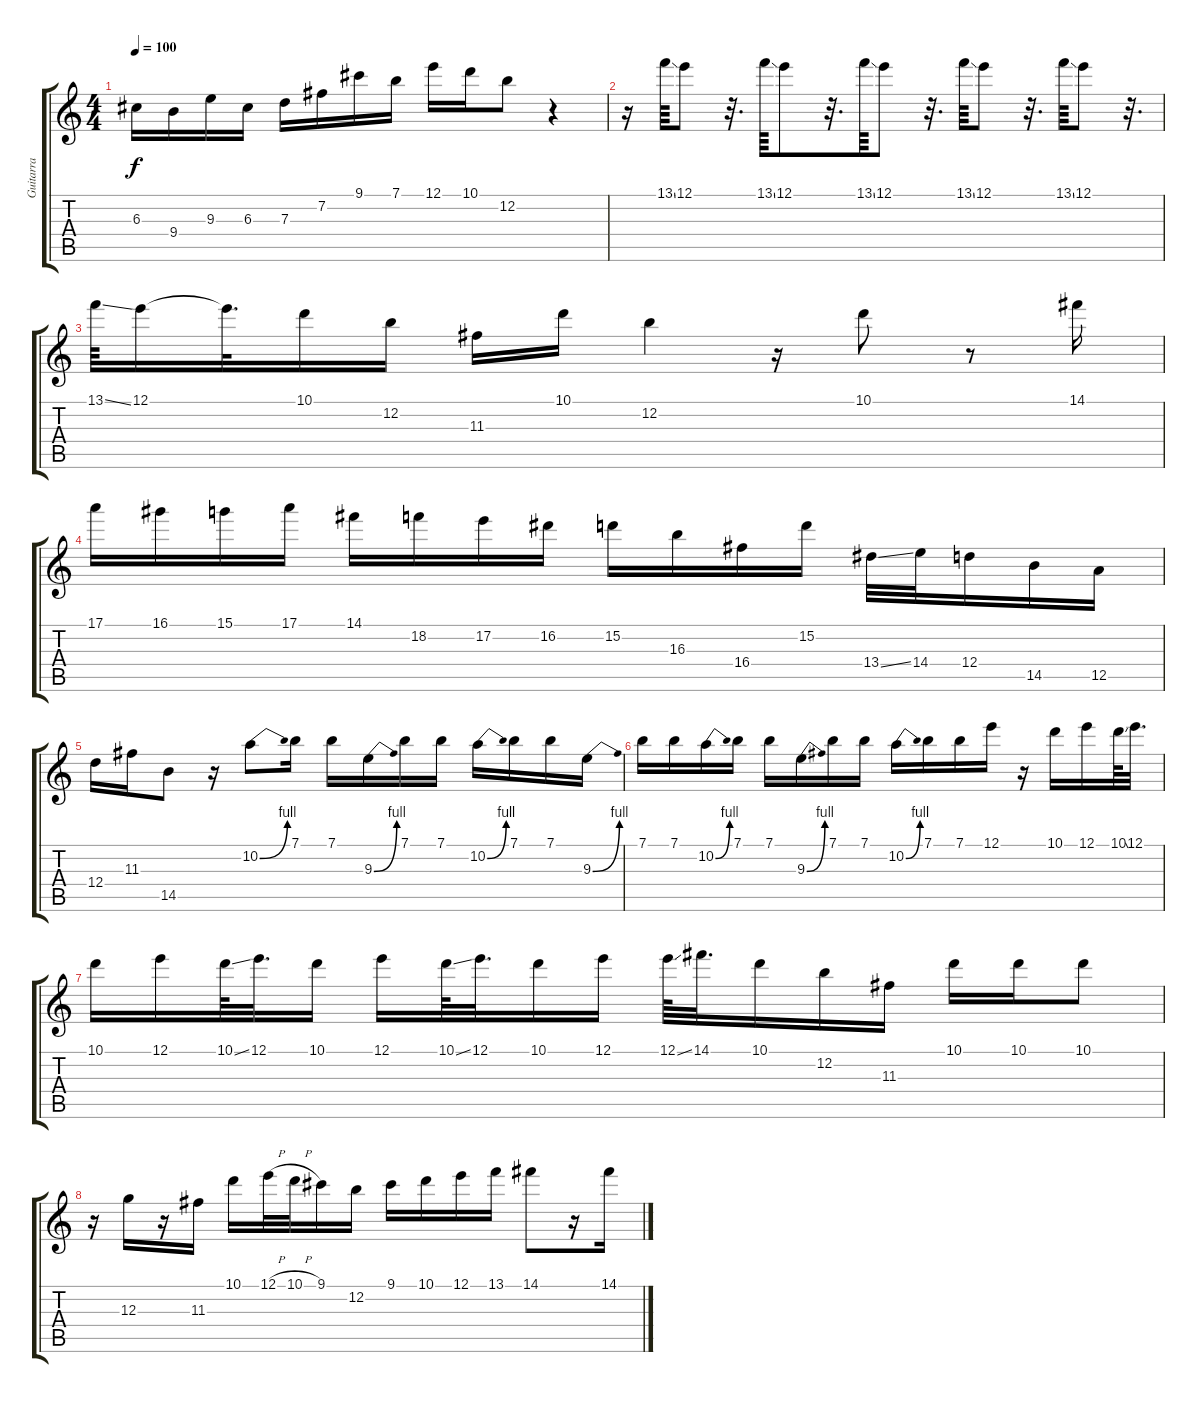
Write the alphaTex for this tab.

\track ("Guitarra" "Guitarra") {instrument electricguitarjazz}
\staff {score tabs}
\tuning (E4 B3 G3 D3 A2 E2) {hide}
\ts (4 4)
\tempo 100
\clef g2
\ks c
6.3.16{dy f} 9.4.16 9.3.16 6.3.16 7.3.16 7.2.16 9.1.16 7.1.16 12.1.16 10.1.16 12.2.8 r.4 |
r.16 13.1{ss}.64 12.1.8 r.32{d} 13.1{ss}.64 12.1.8 r.32{d} 13.1{ss}.64 12.1.8 r.32{d} 13.1{ss}.64 12.1.8 r.32{d} 13.1{ss}.64 12.1.8 r.32{d} |
13.1{ss}.64 12.1.16 12.1{t}.32{d} 10.1.16 12.2.16 11.3.16 10.1.16 12.2.4 r.16 10.1.8 r.8 14.1.16 |
17.1.16 16.1.16 15.1.16 17.1.16 14.1.16 18.2.16 17.2.16 16.2.16 15.2.16 16.3.16 16.4.16 15.2.16 13.4{ss}.32 14.4.32 12.4.16 14.5.16 12.5.16 |
12.4.16 11.3.16 14.5.8 r.16 10.2{be (bend 0 0 60 4)}.8 7.1.16 7.1.16 9.3{be (bend 0 0 60 4)}.16 7.1.16 7.1.16 10.2{be (bend 0 0 60 4)}.16 7.1.16 7.1.16 9.3{be (bend 0 0 60 4)}.16 |
7.1.16 7.1.16 10.2{be (bend 0 0 60 4)}.16 7.1.16 7.1.16 9.3{be (bend 0 0 60 4)}.16 7.1.16 7.1.16 10.2{be (bend 0 0 60 4)}.16 7.1.16 7.1.16 12.1.16 r.16 10.1.16 12.1.16 10.1{ss}.64 12.1.32{d} |
10.1.16 12.1.16 10.1{ss}.64 12.1.32{d} 10.1.16 12.1.16 10.1{ss}.64 12.1.32{d} 10.1.16 12.1.16 12.1{ss}.64 14.1.32{d} 10.1.16 12.2.16 11.3.16 10.1.16 10.1.16 10.1.8 |
r.16 12.3.16 r.16 11.3.16 10.1.16 12.1{h}.32 10.1{h}.32 9.1.16 12.2.16 9.1.16 10.1.16 12.1.16 13.1.16 14.1.8 r.16 14.1.16
